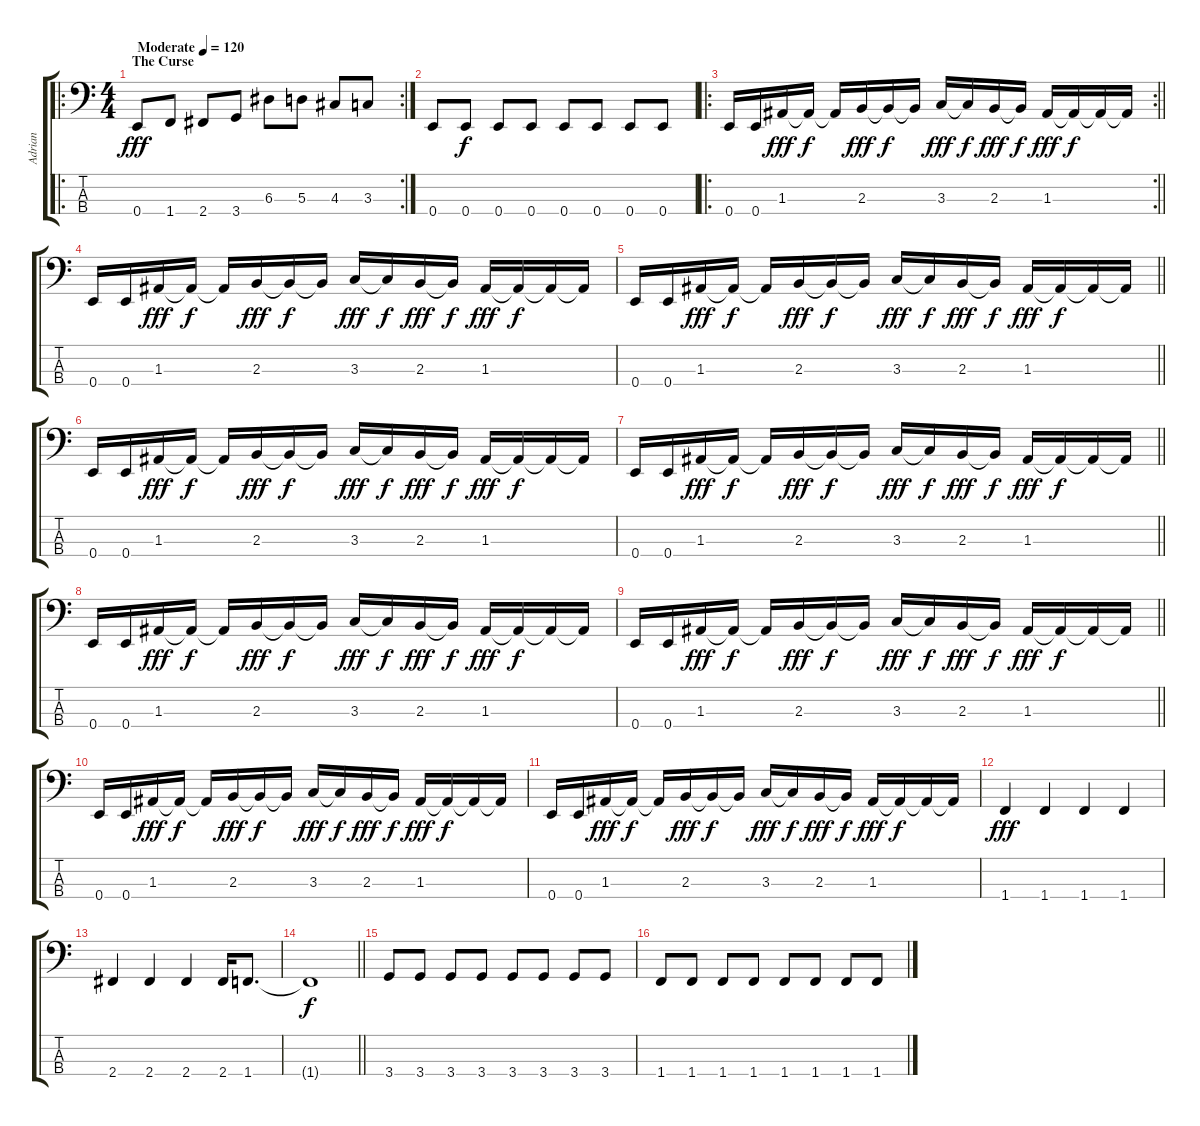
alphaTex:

\track ("Adrian" "Adrian") {instrument electricbassfinger}
\staff {score tabs}
\tuning (G2 D2 A1 E1) {hide}
\ro
\rc 2
\ts (4 4)
\section ("" "The Curse")
\tempo (120 "Moderate")
\clef f4
\ks c
0.4.8{dy fff instrument electricbassfinger} 1.4.8 2.4.8 3.4.8 6.3.8 5.3.8 4.3.8 3.3.8 |
0.4.8 0.4.8{dy f} 0.4.8 0.4.8 0.4.8 0.4.8 0.4.8 0.4.8 |
\ro
\rc 2
\barLineRight lightlight
0.4.16 0.4.16 1.3.16{dy fff} 1.3{t}.16{dy f} 1.3{t}.16 2.3.16{dy fff} 2.3{t}.16{dy f} 2.3{t}.16 3.3.16{dy fff} 3.3{t}.16{dy f} 2.3.16{dy fff} 2.3{t}.16{dy f} 1.3.16{dy fff} 1.3{t}.16{dy f} 1.3{t}.16 1.3{t}.16 |
0.4.16 0.4.16 1.3.16{dy fff} 1.3{t}.16{dy f} 1.3{t}.16 2.3.16{dy fff} 2.3{t}.16{dy f} 2.3{t}.16 3.3.16{dy fff} 3.3{t}.16{dy f} 2.3.16{dy fff} 2.3{t}.16{dy f} 1.3.16{dy fff} 1.3{t}.16{dy f} 1.3{t}.16 1.3{t}.16 |
\barLineRight lightlight
0.4.16 0.4.16 1.3.16{dy fff} 1.3{t}.16{dy f} 1.3{t}.16 2.3.16{dy fff} 2.3{t}.16{dy f} 2.3{t}.16 3.3.16{dy fff} 3.3{t}.16{dy f} 2.3.16{dy fff} 2.3{t}.16{dy f} 1.3.16{dy fff} 1.3{t}.16{dy f} 1.3{t}.16 1.3{t}.16 |
0.4.16 0.4.16 1.3.16{dy fff} 1.3{t}.16{dy f} 1.3{t}.16 2.3.16{dy fff} 2.3{t}.16{dy f} 2.3{t}.16 3.3.16{dy fff} 3.3{t}.16{dy f} 2.3.16{dy fff} 2.3{t}.16{dy f} 1.3.16{dy fff} 1.3{t}.16{dy f} 1.3{t}.16 1.3{t}.16 |
\barLineRight lightlight
0.4.16 0.4.16 1.3.16{dy fff} 1.3{t}.16{dy f} 1.3{t}.16 2.3.16{dy fff} 2.3{t}.16{dy f} 2.3{t}.16 3.3.16{dy fff} 3.3{t}.16{dy f} 2.3.16{dy fff} 2.3{t}.16{dy f} 1.3.16{dy fff} 1.3{t}.16{dy f} 1.3{t}.16 1.3{t}.16 |
0.4.16 0.4.16 1.3.16{dy fff} 1.3{t}.16{dy f} 1.3{t}.16 2.3.16{dy fff} 2.3{t}.16{dy f} 2.3{t}.16 3.3.16{dy fff} 3.3{t}.16{dy f} 2.3.16{dy fff} 2.3{t}.16{dy f} 1.3.16{dy fff} 1.3{t}.16{dy f} 1.3{t}.16 1.3{t}.16 |
\barLineRight lightlight
0.4.16 0.4.16 1.3.16{dy fff} 1.3{t}.16{dy f} 1.3{t}.16 2.3.16{dy fff} 2.3{t}.16{dy f} 2.3{t}.16 3.3.16{dy fff} 3.3{t}.16{dy f} 2.3.16{dy fff} 2.3{t}.16{dy f} 1.3.16{dy fff} 1.3{t}.16{dy f} 1.3{t}.16 1.3{t}.16 |
0.4.16 0.4.16 1.3.16{dy fff} 1.3{t}.16{dy f} 1.3{t}.16 2.3.16{dy fff} 2.3{t}.16{dy f} 2.3{t}.16 3.3.16{dy fff} 3.3{t}.16{dy f} 2.3.16{dy fff} 2.3{t}.16{dy f} 1.3.16{dy fff} 1.3{t}.16{dy f} 1.3{t}.16 1.3{t}.16 |
0.4.16 0.4.16 1.3.16{dy fff} 1.3{t}.16{dy f} 1.3{t}.16 2.3.16{dy fff} 2.3{t}.16{dy f} 2.3{t}.16 3.3.16{dy fff} 3.3{t}.16{dy f} 2.3.16{dy fff} 2.3{t}.16{dy f} 1.3.16{dy fff} 1.3{t}.16{dy f} 1.3{t}.16 1.3{t}.16 |
1.4.4{dy fff} 1.4.4 1.4.4 1.4.4 |
2.4.4 2.4.4 2.4.4 2.4.16 1.4.8{d} |
\barLineRight lightlight
1.4{t}.1{dy f} |
3.4.8 3.4.8 3.4.8 3.4.8 3.4.8 3.4.8 3.4.8 3.4.8 |
1.4.8 1.4.8 1.4.8 1.4.8 1.4.8 1.4.8 1.4.8 1.4.8
